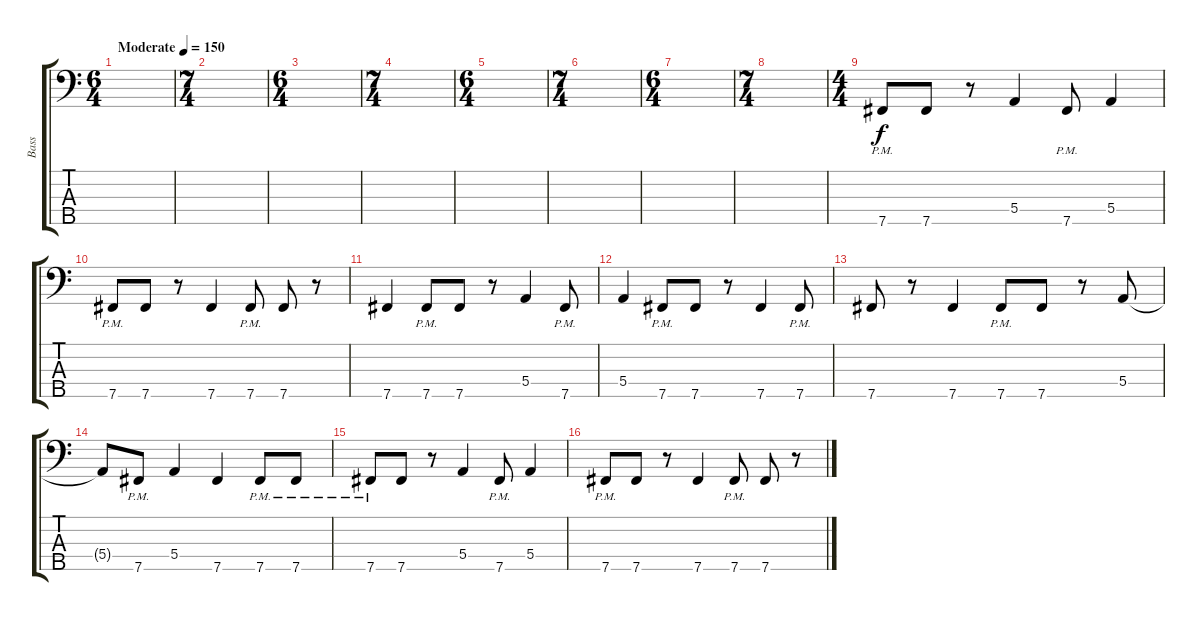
\track ("Bass" "Bass") {instrument electricbasspick}
\staff {score tabs}
\tuning (G2 D2 A1 E1 B0) {hide}
\ts (6 4)
\tempo (150 "Moderate")
\clef f4
\ks c
|
\ts (7 4)
|
\ts (6 4)
|
\ts (7 4)
|
\ts (6 4)
|
\ts (7 4)
|
\ts (6 4)
|
\ts (7 4)
|
\ts (4 4)
7.5{pm}.8 7.5.8 r.8 5.4.4 7.5{pm}.8 5.4.4 |
7.5{pm}.8 7.5.8 r.8 7.5.4 7.5{pm}.8 7.5.8 r.8 |
7.5.4 7.5{pm}.8 7.5.8 r.8 5.4.4 7.5{pm}.8 |
5.4.4 7.5{pm}.8 7.5.8 r.8 7.5.4 7.5{pm}.8 |
7.5.8 r.8 7.5.4 7.5{pm}.8 7.5.8 r.8 5.4.8 |
5.4{t}.8 7.5{pm}.8 5.4.4 7.5.4 7.5{pm}.8 7.5{pm}.8 |
7.5{pm}.8 7.5.8 r.8 5.4.4 7.5{pm}.8 5.4.4 |
7.5{pm}.8 7.5.8 r.8 7.5.4 7.5{pm}.8 7.5.8 r.8
